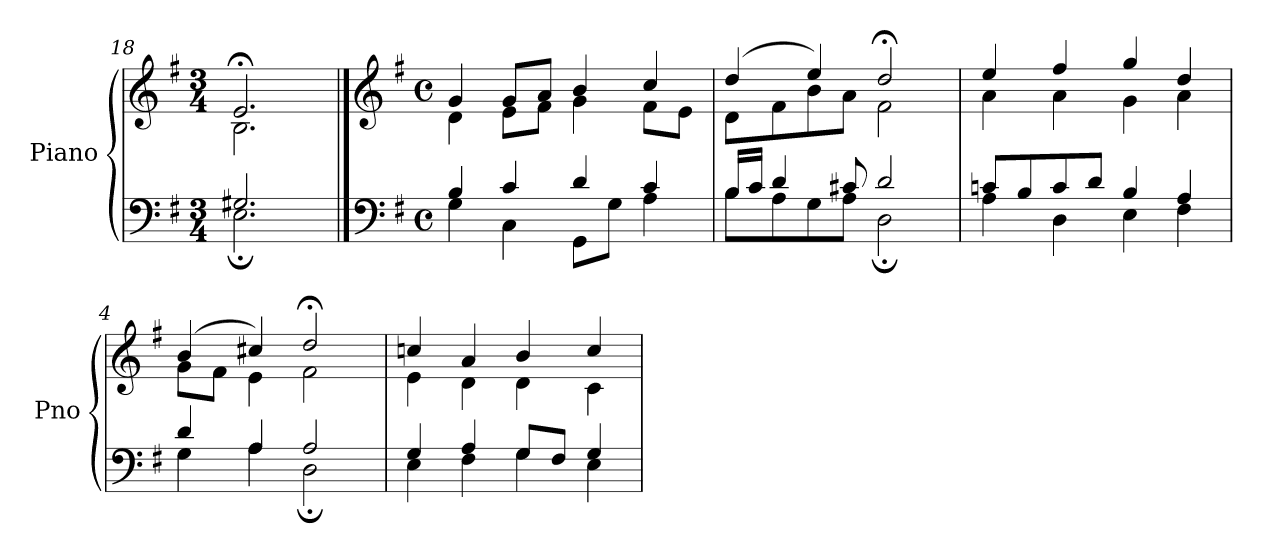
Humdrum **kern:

**kern	**kern
*part1	*part1
*staff2	*staff1
*I"Piano	*
*I'Pno	*
*clefF4	*clefG2
*k[f#]	*k[f#]
*M3/4	*M3/4
=18	=18
*^	*^
2.G#X/	2.E;\	2.e;</	2.B\
==1	==1	==1	==1
*clefF4	*	*clefG2	*
*k[f#]	*	*k[f#]	*
*M4/4	*	*M4/4	*
*met(c)	*	*met(c)	*
4B/	4G\	4g/	4d\
4c/	4C\	8g/L	8e\L
.	.	8a/J	8f#\J
4d/	8GG\L	4b/	4g\
.	8G\J	.	.
4c/	4A\	4cc/	8f#\L
.	.	.	8e\J
=2	=2	=2	=2
16B/LL	8B\L	(>4dd/	8d\L
16c/JJ	.	.	.
4d/	8A\	.	8f#\
.	8G\	4ee/)	8b\
8c#X/	8A\J	.	8a\J
2d/	2D;\	2dd;</	2f#\
=3	=3	=3	=3
8cn/L	4A\	4ee/	4a\
8B/	.	.	.
8c/	4D\	4ff#/	4a\
8d/J	.	.	.
4B/	4E\	4gg/	4g\
4A/	4F#\	4dd/	4a\
=4	=4	=4	=4
4d/	4G\	(>4b/	8g\L
.	.	.	8f#\J
4A/	4A\	4cc#X/)	4e\
2A/	2D;\	2dd;</	2f#\
=5	=5	=5	=5
4G/	4E\	4ccn/	4e\
4A/	4F#\	4a/	4d\
8G/L	4G\	4b/	4d\
8F#/J	.	.	.
4G/	4E\	4cc/	4c\
*v	*v	*	*
*	*v	*v
=	=
*-	*-
